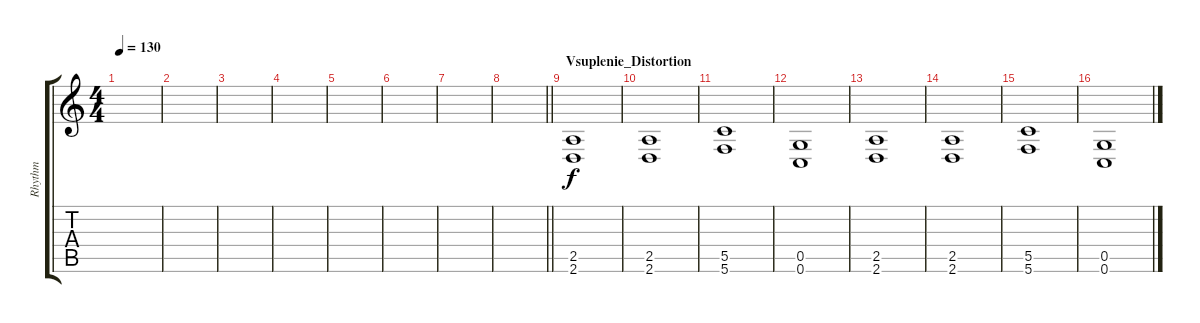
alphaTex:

\track ("Rhythm" "Rhythm") {instrument overdrivenguitar}
\staff {score tabs}
\tuning (D4 A3 F3 C3 G2 C2) {hide}
\ts (4 4)
\tempo 130
\clef g2
\ks c
|
|
|
|
|
|
|
\barLineRight lightlight
|
\section ("" "Vsuplenie_Distortion")
(2.5 2.6).1 |
(2.5 2.6).1 |
(5.5 5.6).1 |
(0.5 0.6).1 |
(2.5 2.6).1 |
(2.5 2.6).1 |
(5.5 5.6).1 |
(0.5 0.6).1
